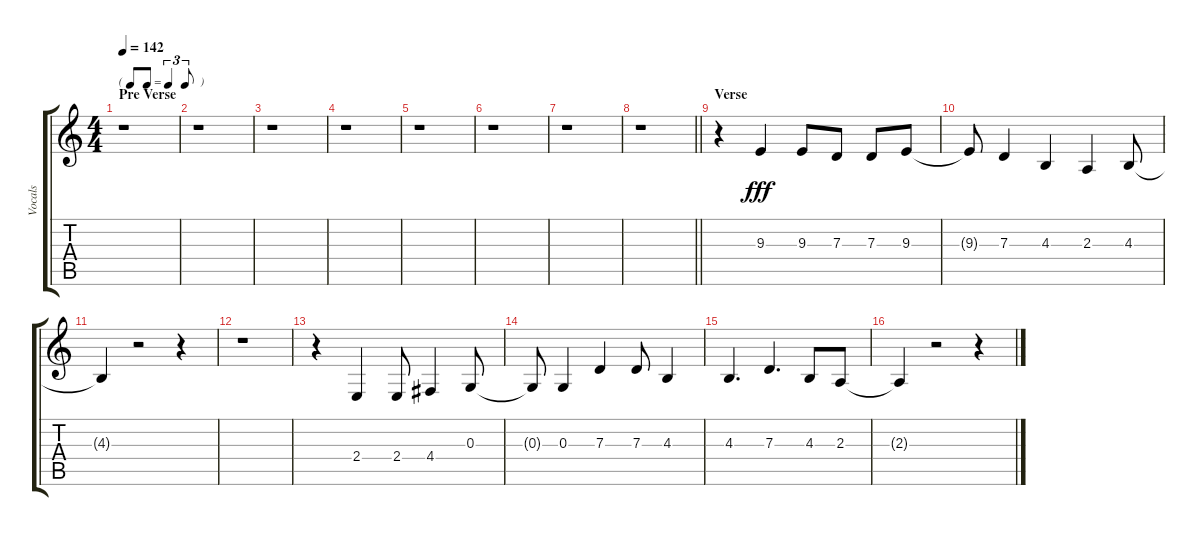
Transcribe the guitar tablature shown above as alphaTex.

\track ("Vocals" "Vocals") {instrument lead6voice}
\staff {score tabs}
\tuning (E4 B3 G3 D3 A2 E2) {hide}
\ts (4 4)
\tf triplet8th
\section ("" "Pre Verse")
\tempo 142
\clef g2
\ks c
r.1{dy fff} |
r.1 |
r.1 |
r.1 |
r.1 |
r.1 |
r.1 |
\barLineRight lightlight
r.1 |
\section ("" "Verse")
r.4 9.3.4 9.3.8 7.3.8 7.3.8 9.3.8 |
9.3{t}.8 7.3.4 4.3.4 2.3.4 4.3.8 |
4.3{t}.4 r.2 r.4 |
r.1 |
r.4 2.4.4 2.4.8 4.4.4 0.3.8 |
0.3{t}.8 0.3.4 7.3.4 7.3.8 4.3.4 |
4.3.4{d} 7.3.4{d} 4.3.8 2.3.8 |
2.3{t}.4 r.2 r.4
